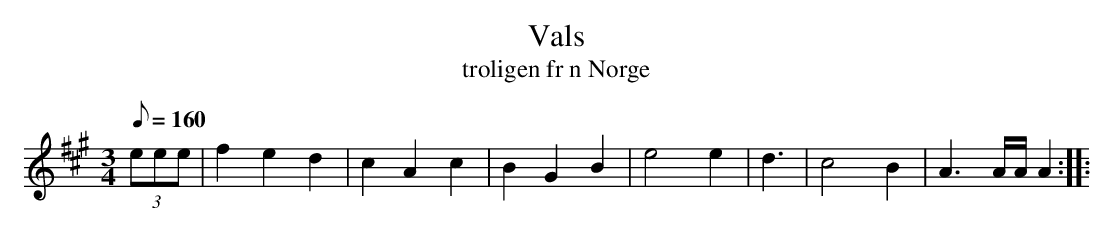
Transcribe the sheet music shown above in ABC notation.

X:1
T:Vals
T:troligen fr n Norge
M:3/4
L:1/8
K:A
Q:160
(3eee | f2 e2 d2 | c2 A2 c2 | B2 G2 B2 | e4 e2 | d3 | c4 B2 | A3 A/A/ A2 ::
